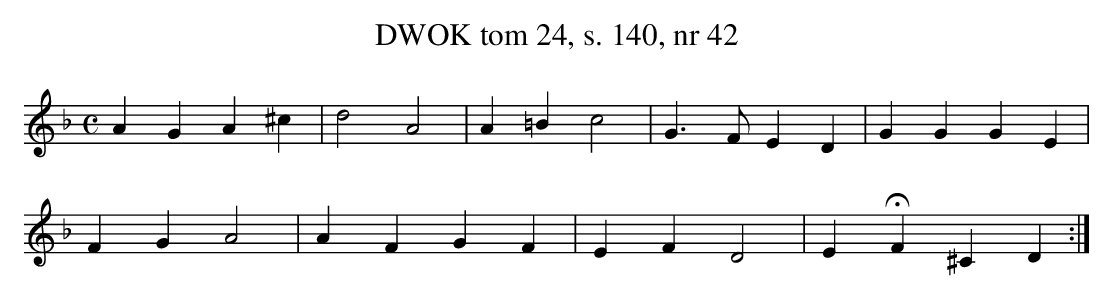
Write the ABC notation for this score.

X:1
T: DWOK tom 24, s. 140, nr 42
L: 1/16
M: C
K: F
A4 G4 A4 ^c4 | d8 A8 | A4=B4 c8 | G6F2 E4 D4 | G4 G4 G4 E4 |
F4 G4 A8 | A4 F4 G4 F4 | E4 F4 D8 | E4 HF4 ^C4 D4 :|
